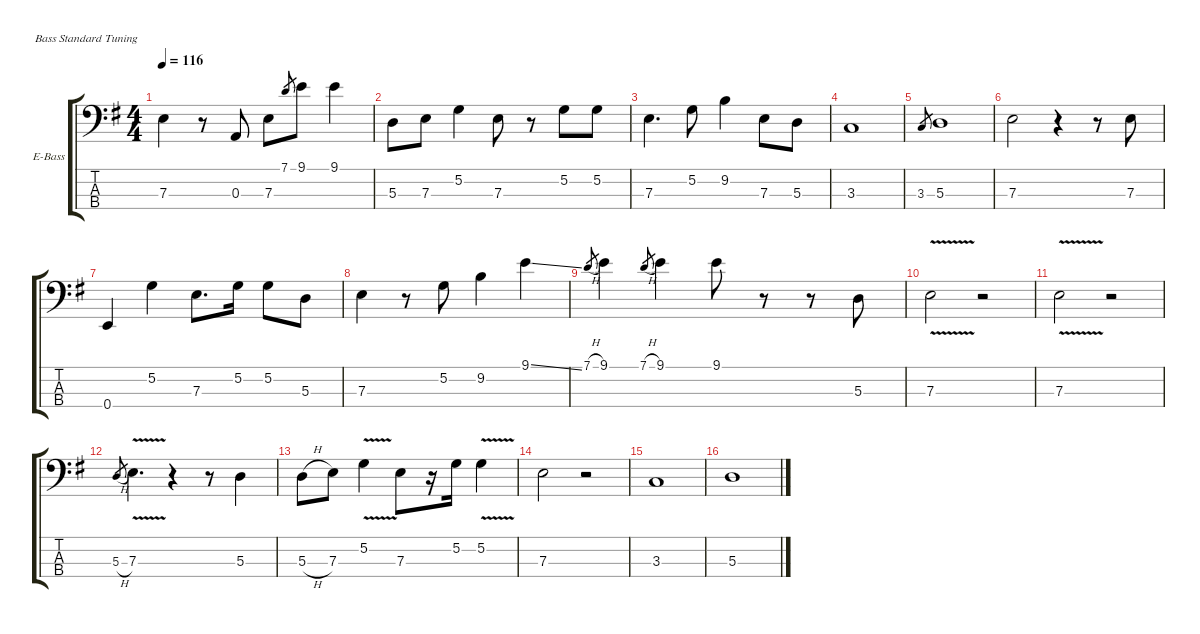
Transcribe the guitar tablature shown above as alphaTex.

\defaultSystemsLayout 4
\hideDynamics
\bracketExtendMode groupsimilarinstruments
\multiBarRest
\firstSystemTrackNameOrientation horizontal
\otherSystemsTrackNameOrientation horizontal
\track ("Bass 1" "E-Bass") {multiBarRest instrument electricbasspick}
\staff {score tabs}
\tuning (G2 D2 A1 E1)
\ts (4 4)
\tempo 116
\clef f4
\ks g
7.3.4{dy f} r.8 0.3.8 7.3.8 7.1.8{gr dy mf} 9.1.8{dy f} 9.1.4 |
5.3.8 7.3.8 5.2.4 7.3.8 r.8 5.2.8 5.2.8 |
7.3.4{d} 5.2.8 9.2.4 7.3.8 5.3.8 |
3.3.1 |
3.3.8{gr dy mf} 5.3.1{dy f} |
7.3.2 r.4 r.8 7.3.8 |
0.4.4 5.2.4 7.3.8{d} 5.2.16 5.2.8 5.3.8 |
7.3.4 r.8 5.2.8 9.2.4 9.1{ss}.4 |
7.1{h}.8{gr dy mf} 9.1.4{dy f} 7.1{h}.8{gr dy mf} 9.1.4{dy f} 9.1.8 r.8 r.8 5.3.8 |
7.3{v}.2 r.2 |
7.3{v}.2 r.2 |
5.3{h}.8{gr dy mf} 7.3{v}.4{d dy f} r.4 r.8 5.3.4 |
5.3{h}.8 7.3.8 5.2{v}.4 7.3.8 r.16 5.2.16 5.2{v}.4 |
7.3.2 r.2 |
3.3.1 |
5.3.1
